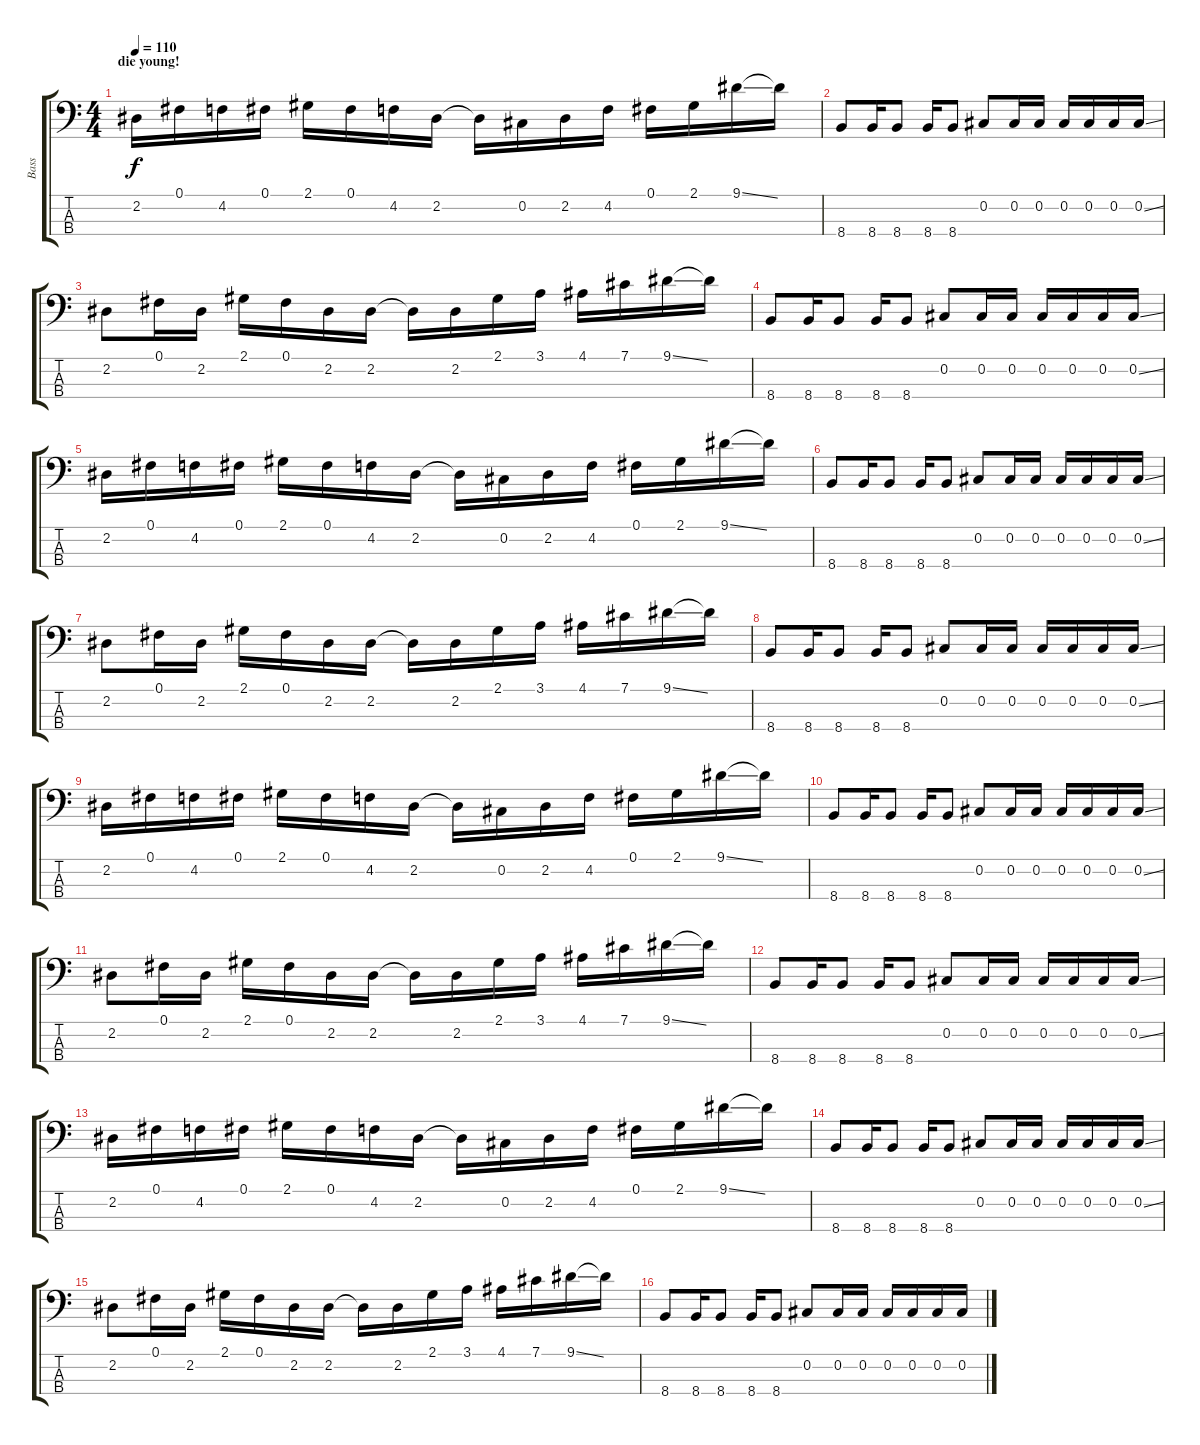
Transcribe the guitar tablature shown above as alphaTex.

\track ("Bass" "Bass") {instrument electricbassfinger}
\staff {score tabs}
\tuning (Gb2 Db2 Ab1 Eb1) {hide}
\ts (4 4)
\section ("" "die young!")
\tempo 110
\clef f4
\ks c
2.2.16{dy f} 0.1.16 4.2.16 0.1.16 2.1.16 0.1.16 4.2.16 2.2.16 2.2{t}.16 0.2.16 2.2.16 4.2.16 0.1.16 2.1.16 9.1{ss}.16 9.1{t}.16 |
8.4.8 8.4.16 8.4.8 8.4.16 8.4.8 0.2.8 0.2.16 0.2.16 0.2.16 0.2.16 0.2.16 0.2{ss}.16 |
2.2.8 0.1.16 2.2.16 2.1.16 0.1.16 2.2.16 2.2.16 2.2{t}.16 2.2.16 2.1.16 3.1.16 4.1.16 7.1.16 9.1{ss}.16 9.1{t}.16 |
8.4.8 8.4.16 8.4.8 8.4.16 8.4.8 0.2.8 0.2.16 0.2.16 0.2.16 0.2.16 0.2.16 0.2{ss}.16 |
2.2.16 0.1.16 4.2.16 0.1.16 2.1.16 0.1.16 4.2.16 2.2.16 2.2{t}.16 0.2.16 2.2.16 4.2.16 0.1.16 2.1.16 9.1{ss}.16 9.1{t}.16 |
8.4.8 8.4.16 8.4.8 8.4.16 8.4.8 0.2.8 0.2.16 0.2.16 0.2.16 0.2.16 0.2.16 0.2{ss}.16 |
2.2.8 0.1.16 2.2.16 2.1.16 0.1.16 2.2.16 2.2.16 2.2{t}.16 2.2.16 2.1.16 3.1.16 4.1.16 7.1.16 9.1{ss}.16 9.1{t}.16 |
8.4.8 8.4.16 8.4.8 8.4.16 8.4.8 0.2.8 0.2.16 0.2.16 0.2.16 0.2.16 0.2.16 0.2{ss}.16 |
2.2.16 0.1.16 4.2.16 0.1.16 2.1.16 0.1.16 4.2.16 2.2.16 2.2{t}.16 0.2.16 2.2.16 4.2.16 0.1.16 2.1.16 9.1{ss}.16 9.1{t}.16 |
8.4.8 8.4.16 8.4.8 8.4.16 8.4.8 0.2.8 0.2.16 0.2.16 0.2.16 0.2.16 0.2.16 0.2{ss}.16 |
2.2.8 0.1.16 2.2.16 2.1.16 0.1.16 2.2.16 2.2.16 2.2{t}.16 2.2.16 2.1.16 3.1.16 4.1.16 7.1.16 9.1{ss}.16 9.1{t}.16 |
8.4.8 8.4.16 8.4.8 8.4.16 8.4.8 0.2.8 0.2.16 0.2.16 0.2.16 0.2.16 0.2.16 0.2{ss}.16 |
2.2.16 0.1.16 4.2.16 0.1.16 2.1.16 0.1.16 4.2.16 2.2.16 2.2{t}.16 0.2.16 2.2.16 4.2.16 0.1.16 2.1.16 9.1{ss}.16 9.1{t}.16 |
8.4.8 8.4.16 8.4.8 8.4.16 8.4.8 0.2.8 0.2.16 0.2.16 0.2.16 0.2.16 0.2.16 0.2{ss}.16 |
2.2.8 0.1.16 2.2.16 2.1.16 0.1.16 2.2.16 2.2.16 2.2{t}.16 2.2.16 2.1.16 3.1.16 4.1.16 7.1.16 9.1{ss}.16 9.1{t}.16 |
8.4.8 8.4.16 8.4.8 8.4.16 8.4.8 0.2.8 0.2.16 0.2.16 0.2.16 0.2.16 0.2.16 0.2{ss}.16
